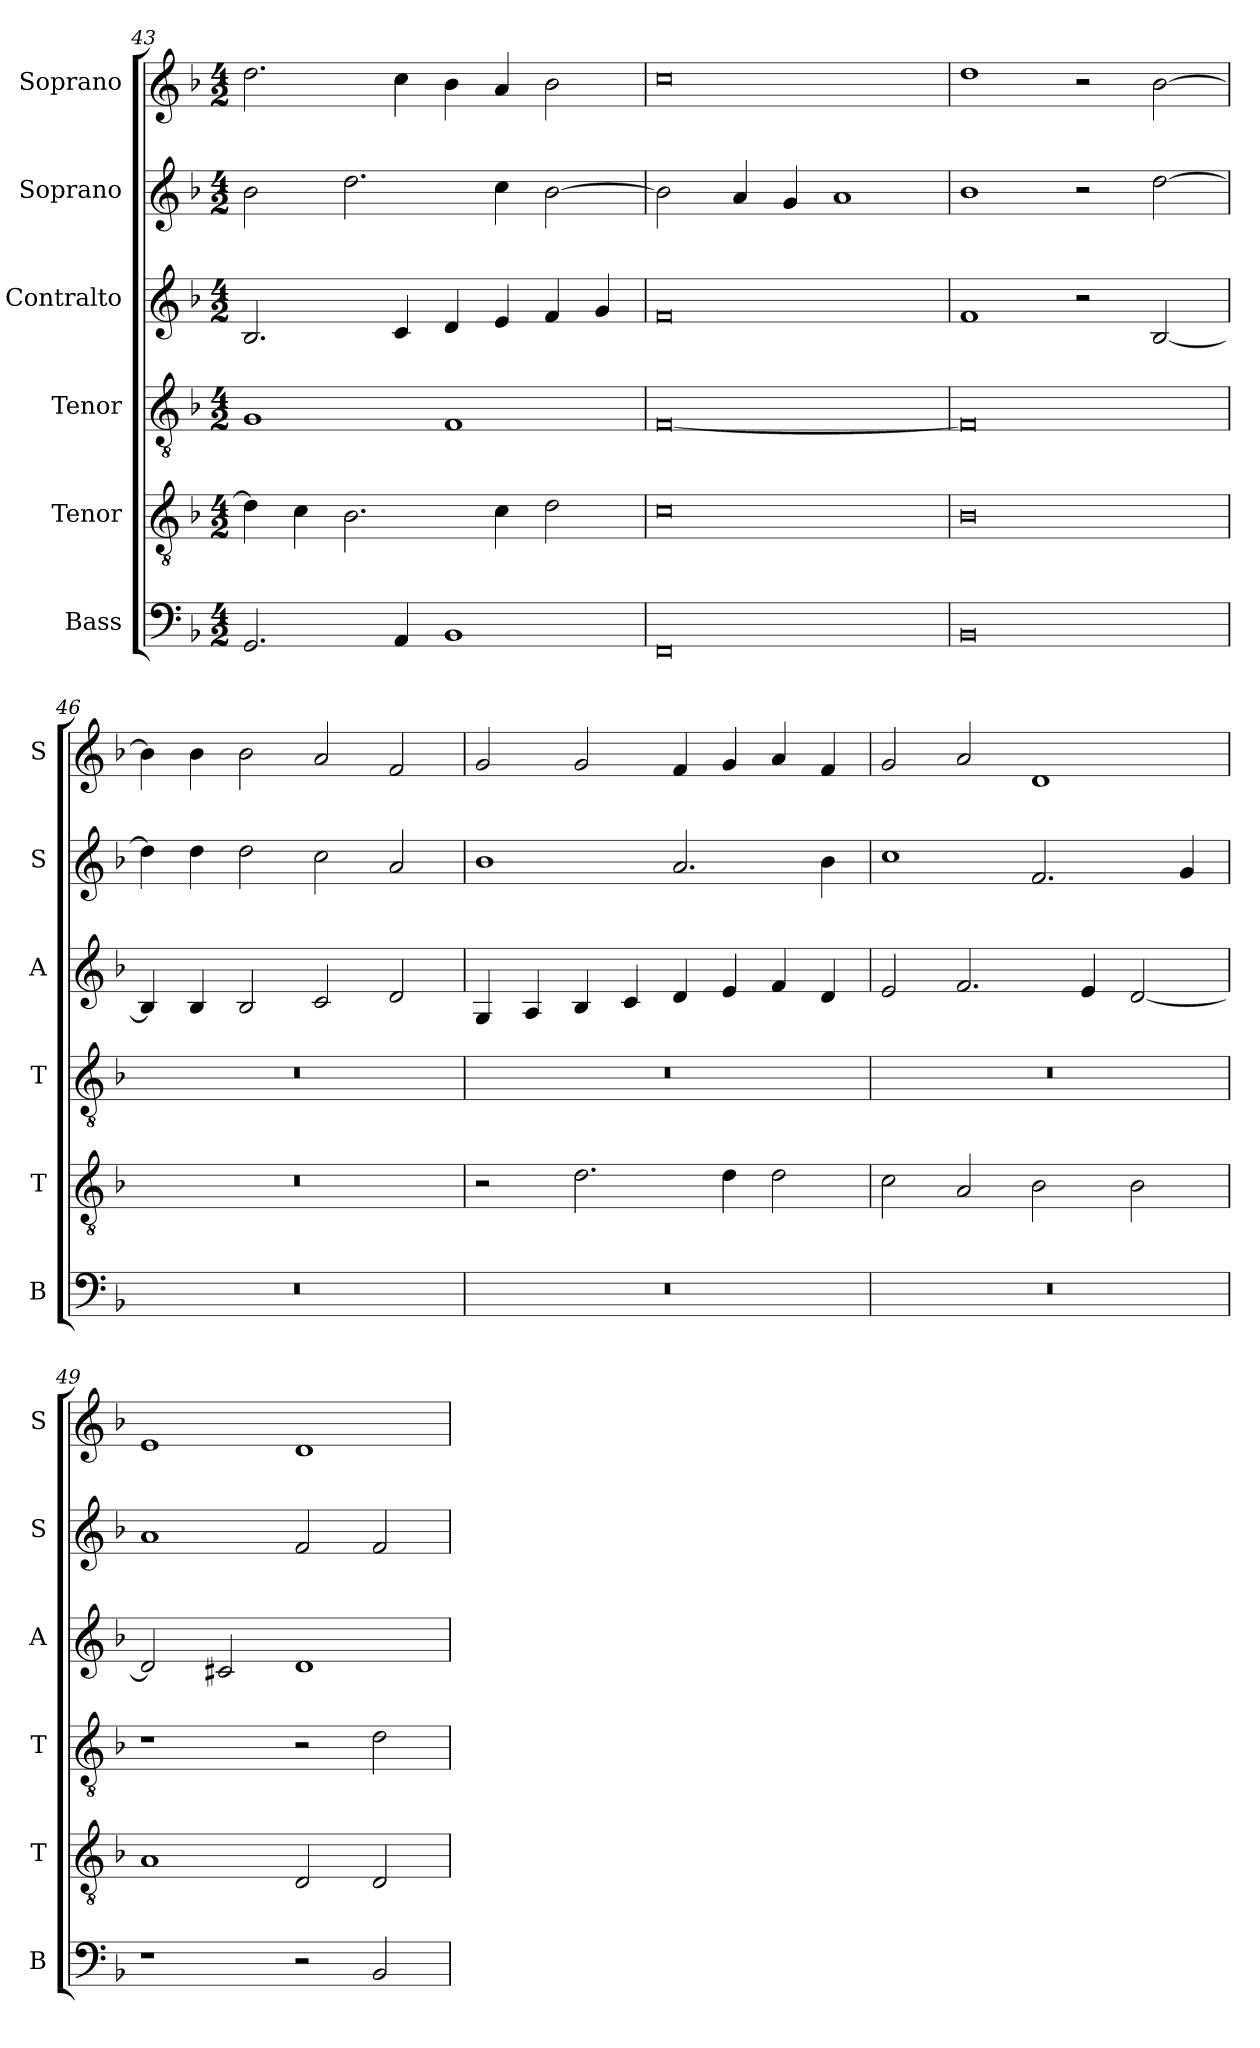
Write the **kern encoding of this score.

**kern	**kern	**kern	**kern	**kern	**kern
*part6	*part5	*part4	*part3	*part2	*part1
*staff6	*staff5	*staff4	*staff3	*staff2	*staff1
*I"Bass	*I"Tenor	*I"Tenor	*I"Contralto	*I"Soprano	*I"Soprano
*I'B	*I'T	*I'T	*I'A	*I'S	*I'S
*clefF4	*clefGv2	*clefGv2	*clefG2	*clefG2	*clefG2
*k[b-]	*k[b-]	*k[b-]	*k[b-]	*k[b-]	*k[b-]
*G:dor	*G:dor	*G:dor	*G:dor	*G:dor	*G:dor
*M4/2	*M4/2	*M4/2	*M4/2	*M4/2	*M4/2
=43	=43	=43	=43	=43	=43
2.GG	4d]	1G	2.B-	2b-	2.dd
.	4c	.	.	.	.
.	2.B-	.	.	2.dd	.
4AA	.	.	4c	.	4cc
1BB-	.	1F	4d	.	4b-
.	4c	.	4e	4cc	4a
.	2d	.	4f	[2b-	2b-
.	.	.	4g	.	.
=44	=44	=44	=44	=44	=44
0FF	0c	[0F	0f	2b-]	0cc
.	.	.	.	4a	.
.	.	.	.	4g	.
.	.	.	.	1a	.
=45	=45	=45	=45	=45	=45
0BB-	0B-	0F]	1f	1b-	1dd
.	.	.	2r	2r	2r
.	.	.	[2B-	[2dd	[2b-
=46	=46	=46	=46	=46	=46
0r	0r	0r	4B-]	4dd]	4b-]
.	.	.	4B-	4dd	4b-
.	.	.	2B-	2dd	2b-
.	.	.	2c	2cc	2a
.	.	.	2d	2a	2f
=47	=47	=47	=47	=47	=47
0r	2r	0r	4G	1b-	2g
.	.	.	4A	.	.
.	2.d	.	4B-	.	2g
.	.	.	4c	.	.
.	.	.	4d	2.a	4f
.	4d	.	4e	.	4g
.	2d	.	4f	.	4a
.	.	.	4d	4b-	4f
=48	=48	=48	=48	=48	=48
0r	2c	0r	2e	1cc	2g
.	2A	.	2.f	.	2a
.	2B-	.	.	2.f	1d
.	.	.	4e	.	.
.	2B-	.	[2d	.	.
.	.	.	.	4g	.
=49	=49	=49	=49	=49	=49
1r	1A	1r	2d]	1a	1e
.	.	.	2c#X	.	.
2r	2D	2r	1d	2f	1d
2BB-	2D	2d	.	2f	.
=	=	=	=	=	=
*-	*-	*-	*-	*-	*-
